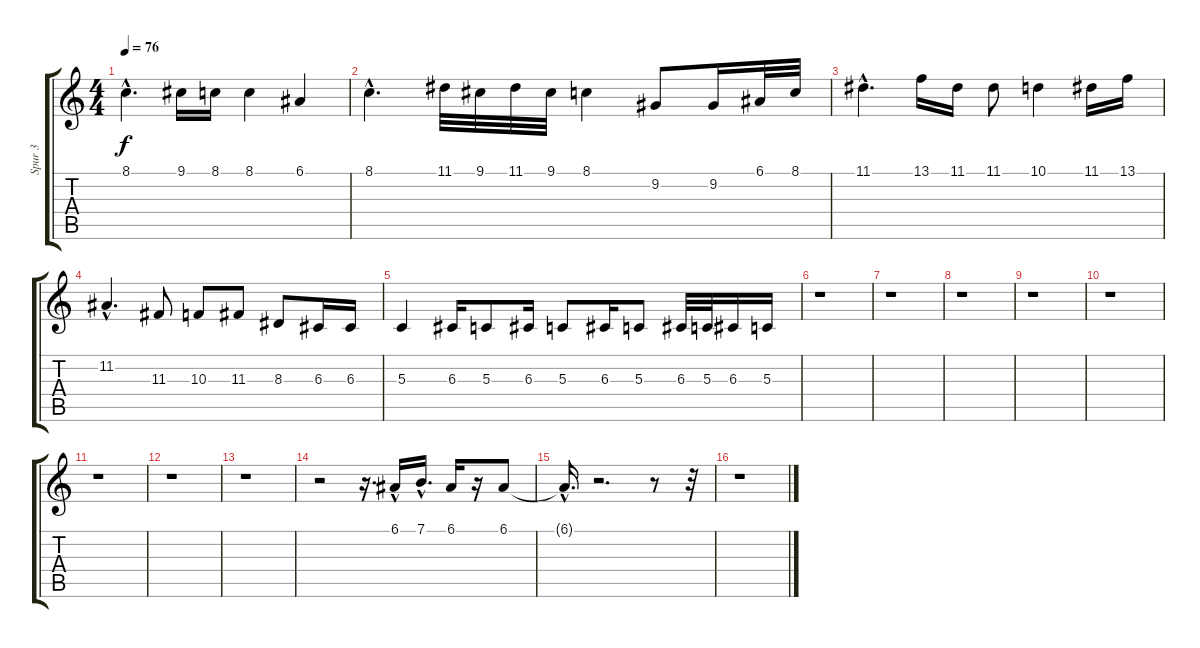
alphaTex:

\track ("Spur 3" "Spur 3") {instrument flute}
\staff {score tabs}
\tuning (E4 B3 G3 D3 A2 E2) {hide}
\ts (4 4)
\tempo 76
\clef g2
\ks c
8.1{hac}.4{d dy f} 9.1.16 8.1.16 8.1.4 6.1.4 |
8.1{hac}.4{d} 11.1.32 9.1.32 11.1.32 9.1.32 8.1.4 9.2.8 9.2.16 6.1.32 8.1.32 |
11.1{hac}.4{d} 13.1.16 11.1.16 11.1.8 10.1.4 11.1.16 13.1.16 |
11.2{hac}.4{d} 11.3.8 10.3.8 11.3.8 8.3.8 6.3.16 6.3.16 |
5.3.4 6.3.16 5.3.8 6.3.16 5.3.8 6.3.16 5.3.8 6.3.32 5.3.32 6.3.16 5.3.16 |
r.1 |
r.1 |
r.1 |
r.1 |
r.1 |
r.1 |
r.1 |
r.1 |
r.2 r.16{d} 6.1{hac}.16 7.1{hac}.16{d} 6.1.16 r.16 6.1.8 |
6.1{hac t}.16{d} r.2{d} r.8 r.32 |
r.1
